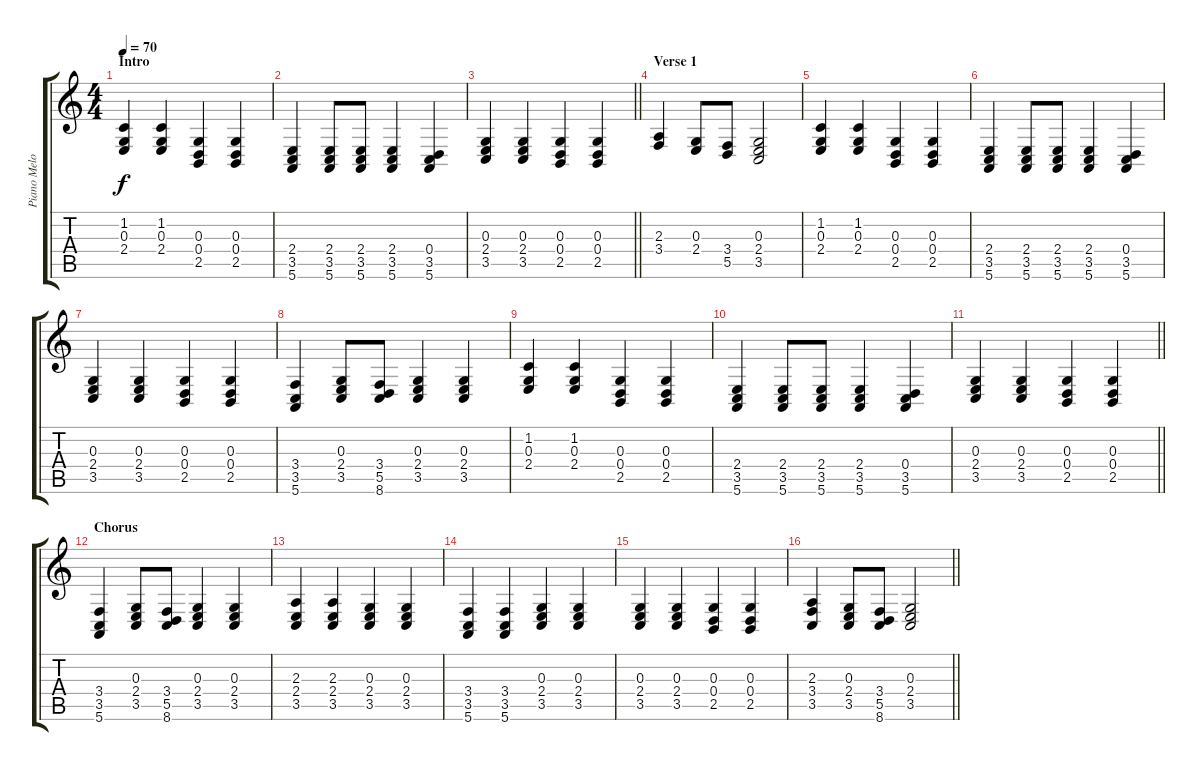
\track ("Piano Melody (Paul McCartney)" "Piano Melo") {instrument acousticgrandpiano}
\staff {score tabs}
\tuning (E4 B3 G3 D3 A2 E2) {hide}
\ts (4 4)
\section ("" "Intro")
\tempo 70
\clef g2
\ks c
(1.2 0.3 2.4).4{dy f instrument acousticgrandpiano} (1.2 0.3 2.4).4 (0.3 0.4 2.5).4 (0.3 0.4 2.5).4 |
(2.4 3.5 5.6).4 (2.4 3.5 5.6).8 (2.4 3.5 5.6).8 (2.4 3.5 5.6).4 (0.4 3.5 5.6).4 |
\barLineRight lightlight
(0.3 2.4 3.5).4 (0.3 2.4 3.5).4 (0.3 0.4 2.5).4 (0.3 0.4 2.5).4 |
\section ("" "Verse 1")
(2.3 3.4).4 (0.3 2.4).8 (3.4 5.5).8 (0.3 2.4 3.5).2 |
(1.2 0.3 2.4).4 (1.2 0.3 2.4).4 (0.3 0.4 2.5).4 (0.3 0.4 2.5).4 |
(2.4 3.5 5.6).4 (2.4 3.5 5.6).8 (2.4 3.5 5.6).8 (2.4 3.5 5.6).4 (0.4 3.5 5.6).4 |
(0.3 2.4 3.5).4 (0.3 2.4 3.5).4 (0.3 0.4 2.5).4 (0.3 0.4 2.5).4 |
(3.4 3.5 5.6).4 (0.3 2.4 3.5).8 (3.4 5.5 8.6).8 (0.3 2.4 3.5).4 (0.3 2.4 3.5).4 |
(1.2 0.3 2.4).4 (1.2 0.3 2.4).4 (0.3 0.4 2.5).4 (0.3 0.4 2.5).4 |
(2.4 3.5 5.6).4 (2.4 3.5 5.6).8 (2.4 3.5 5.6).8 (2.4 3.5 5.6).4 (0.4 3.5 5.6).4 |
\barLineRight lightlight
(0.3 2.4 3.5).4 (0.3 2.4 3.5).4 (0.3 0.4 2.5).4 (0.3 0.4 2.5).4 |
\section ("" "Chorus")
(3.4 3.5 5.6).4 (0.3 2.4 3.5).8 (3.4 5.5 8.6).8 (0.3 2.4 3.5).4 (0.3 2.4 3.5).4 |
(2.3 2.4 3.5).4 (2.3 2.4 3.5).4 (0.3 2.4 3.5).4 (0.3 2.4 3.5).4 |
(3.4 3.5 5.6).4 (3.4 3.5 5.6).4 (0.3 2.4 3.5).4 (0.3 2.4 3.5).4 |
(0.3 2.4 3.5).4 (0.3 2.4 3.5).4 (0.3 0.4 2.5).4 (0.3 0.4 2.5).4 |
\barLineRight lightlight
(2.3 3.4 3.5).4 (0.3 2.4 3.5).8 (3.4 5.5 8.6).8 (0.3 2.4 3.5).2
